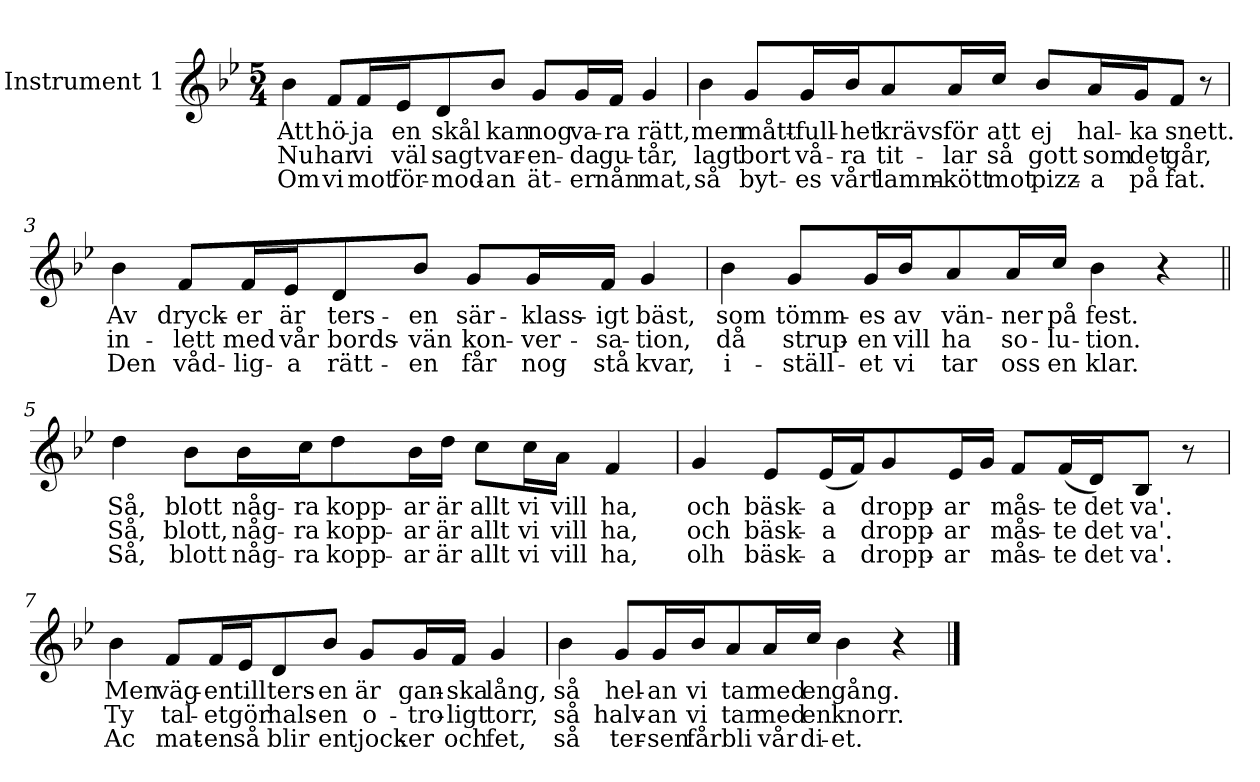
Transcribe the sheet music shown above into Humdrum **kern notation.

**kern	**text	**text	**text
*part1	*part1	*part1	*part1
*staff1	*staff1	*staff1	*staff1
*I"Instrument 1	*	*	*
*clefG2	*	*	*
*k[b-e-]	*	*	*
*M5/4	*	*	*
=1	=1	=1	=1
!	!LO:LY:b	!LO:LY:b	!LO:LY:b
4b-\	Att	Nu	Om
!	!LO:LY:b	!LO:LY:b	!LO:LY:b
8f/L	hö-	har	vi
!	!LO:LY:b	!LO:LY:b	!LO:LY:b
16f/L	-ja	vi	mot
!	!LO:LY:b	!LO:LY:b	!LO:LY:b
16e-/J	en	väl	för-
!	!LO:LY:b	!LO:LY:b	!LO:LY:b
8d/	skål	sagt	-mod-
!	!LO:LY:b	!LO:LY:b	!LO:LY:b
8b-/J	kan	var-	-an
!	!LO:LY:b	!LO:LY:b	!LO:LY:b
8g/L	nog	-en-	ät-
!	!LO:LY:b	!LO:LY:b	!LO:LY:b
16g/L	va-	-da	-er
!	!LO:LY:b	!LO:LY:b	!LO:LY:b
16f/JJ	-ra	gu-	nån
!	!LO:LY:b	!LO:LY:b	!LO:LY:b
4g/	rätt,	-tår,	mat,
=2	=2	=2	=2
!	!LO:LY:b	!LO:LY:b	!LO:LY:b
4b-\	men	lagt	så
!	!LO:LY:b	!LO:LY:b	!LO:LY:b
8g/L	mått-	bort	byt-
!	!LO:LY:b	!LO:LY:b	!LO:LY:b
16g/L	-full-	vå-	-es
!	!LO:LY:b	!LO:LY:b	!LO:LY:b
16b-/J	-het	-ra	vårt
!	!LO:LY:b	!LO:LY:b	!LO:LY:b
8a/	krävs	tit-	lamm-
!	!LO:LY:b	!LO:LY:b	!LO:LY:b
16a/L	för	-lar	-kött
!	!LO:LY:b	!LO:LY:b	!LO:LY:b
16cc/JJ	att	så	mot
!	!LO:LY:b	!LO:LY:b	!LO:LY:b
8b-/L	ej	gott	pizz-
!	!LO:LY:b	!LO:LY:b	!LO:LY:b
16a/L	hal-	som	-a
!	!LO:LY:b	!LO:LY:b	!LO:LY:b
16g/J	-ka	det	på
!	!LO:LY:b	!LO:LY:b	!LO:LY:b
8f/J	snett.	går,	fat.
8r	.	.	.
=3	=3	=3	=3
!	!LO:LY:b	!LO:LY:b	!LO:LY:b
4b-\	Av	in-	Den
!	!LO:LY:b	!LO:LY:b	!LO:LY:b
8f/L	dryck-	-lett	våd-
!	!LO:LY:b	!LO:LY:b	!LO:LY:b
16f/L	-er	med	-lig-
!	!LO:LY:b	!LO:LY:b	!LO:LY:b
16e-/J	är	vår	-a
!	!LO:LY:b	!LO:LY:b	!LO:LY:b
8d/	ters-	bords-	rätt-
!	!LO:LY:b	!LO:LY:b	!LO:LY:b
8b-/J	en	-vän	-en
!	!LO:LY:b	!LO:LY:b	!LO:LY:b
8g/L	sär-	kon-	får
!	!LO:LY:b	!LO:LY:b	!LO:LY:b
16g/L	-klass-	-ver-	nog
!	!LO:LY:b	!LO:LY:b	!LO:LY:b
16f/JJ	-igt	-sa-	stå
!	!LO:LY:b	!LO:LY:b	!LO:LY:b
4g/	bäst,	-tion,	kvar,
!!LO:LB:g=z
=4	=4	=4	=4
!	!LO:LY:b	!LO:LY:b	!LO:LY:b
4b-\	som	då	i-
!	!LO:LY:b	!LO:LY:b	!LO:LY:b
8g/L	tömm-	strup-	-ställ-
!	!LO:LY:b	!LO:LY:b	!LO:LY:b
16g/L	-es	-en	et
!	!LO:LY:b	!LO:LY:b	!LO:LY:b
16b-/J	av	vill	vi
!	!LO:LY:b	!LO:LY:b	!LO:LY:b
8a/	vän-	ha	tar
!	!LO:LY:b	!LO:LY:b	!LO:LY:b
16a/L	-ner	so-	oss
!	!LO:LY:b	!LO:LY:b	!LO:LY:b
16cc/JJ	på	-lu-	en
!	!LO:LY:b	!LO:LY:b	!LO:LY:b
4b-\	fest.	-tion.	klar.
4r	.	.	.
=5||	=5||	=5||	=5||
!	!LO:LY:b	!LO:LY:b	!LO:LY:b
4dd\	Så,	Så,	Så,
!	!LO:LY:b	!LO:LY:b	!LO:LY:b
8b-\L	blott	blott,	blott
!	!LO:LY:b	!LO:LY:b	!LO:LY:b
16b-\L	någ-	någ-	någ-
!	!LO:LY:b	!LO:LY:b	!LO:LY:b
16cc\J	-ra	-ra	-ra
!	!LO:LY:b	!LO:LY:b	!LO:LY:b
8dd\	kopp-	kopp-	kopp-
!	!LO:LY:b	!LO:LY:b	!LO:LY:b
16b-\L	-ar	-ar	-ar
!	!LO:LY:b	!LO:LY:b	!LO:LY:b
16dd\JJ	är	är	är
!	!LO:LY:b	!LO:LY:b	!LO:LY:b
8cc\L	allt	allt	allt
!	!LO:LY:b	!LO:LY:b	!LO:LY:b
16cc\L	vi	vi	vi
!	!LO:LY:b	!LO:LY:b	!LO:LY:b
16a\JJ	vill	vill	vill
!	!LO:LY:b	!LO:LY:b	!LO:LY:b
4f/	ha,	ha,	ha,
=6	=6	=6	=6
!	!LO:LY:b	!LO:LY:b	!LO:LY:b
4g/	och	och	olh
!	!LO:LY:b	!LO:LY:b	!LO:LY:b
8e-/L	bäsk-	bäsk-	bäsk-
!	!LO:LY:b	!LO:LY:b	!LO:LY:b
(<16e-/L	-a	-a	-a
16f/J)	.	.	.
!	!LO:LY:b	!LO:LY:b	!LO:LY:b
8g/	dropp-	dropp-	dropp-
!	!LO:LY:b	!LO:LY:b	!LO:LY:b
16e-/L	-ar	-ar	-ar
16g/JJ	.	.	.
!	!LO:LY:b	!LO:LY:b	!LO:LY:b
8f/L	mås-	mås-	mås-
!	!LO:LY:b	!LO:LY:b	!LO:LY:b
(<16f/L	-te	-te	-te
!	!LO:LY:b	!LO:LY:b	!LO:LY:b
16d/J)	det	det	det
!	!LO:LY:b	!LO:LY:b	!LO:LY:b
8B-/J	va'.	va'.	va'.
8r	.	.	.
=7	=7	=7	=7
!	!LO:LY:b	!LO:LY:b	!LO:LY:b
4b-\	Men	Ty	Ac
!	!LO:LY:b	!LO:LY:b	!LO:LY:b
8f/L	väg-	tal-	mat-
!	!LO:LY:b	!LO:LY:b	!LO:LY:b
16f/L	-en	-et	-en
!	!LO:LY:b	!LO:LY:b	!LO:LY:b
16e-/J	till	gör	så
!	!LO:LY:b	!LO:LY:b	!LO:LY:b
8d/	ters-	hals-	blir
!	!LO:LY:b	!LO:LY:b	!LO:LY:b
8b-/J	-en	-en	en
!	!LO:LY:b	!LO:LY:b	!LO:LY:b
8g/L	är	o-	tjock-
!	!LO:LY:b	!LO:LY:b	!LO:LY:b
16g/L	gan-	-tro-	-er
!	!LO:LY:b	!LO:LY:b	!LO:LY:b
16f/JJ	-ska	-ligt	och
!	!LO:LY:b	!LO:LY:b	!LO:LY:b
4g/	lång,	torr,	fet,
!!LO:LB:g=z
=8	=8	=8	=8
!	!LO:LY:b	!LO:LY:b	!LO:LY:b
4b-\	så	så	så
!	!LO:LY:b	!LO:LY:b	!LO:LY:b
8g/L	hel-	halv-	ter-
!	!LO:LY:b	!LO:LY:b	!LO:LY:b
16g/L	-an	-an	-sen
!	!LO:LY:b	!LO:LY:b	!LO:LY:b
16b-/J	vi	vi	får
!	!LO:LY:b	!LO:LY:b	!LO:LY:b
8a/	tar	tar	bli
!	!LO:LY:b	!LO:LY:b	!LO:LY:b
16a/L	med	med	vår
!	!LO:LY:b	!LO:LY:b	!LO:LY:b
16cc/JJ	en	en	di-
!	!LO:LY:b	!LO:LY:b	!LO:LY:b
4b-\	gång.	knorr.	-et.
4r	.	.	.
==	==	==	==
*-	*-	*-	*-
